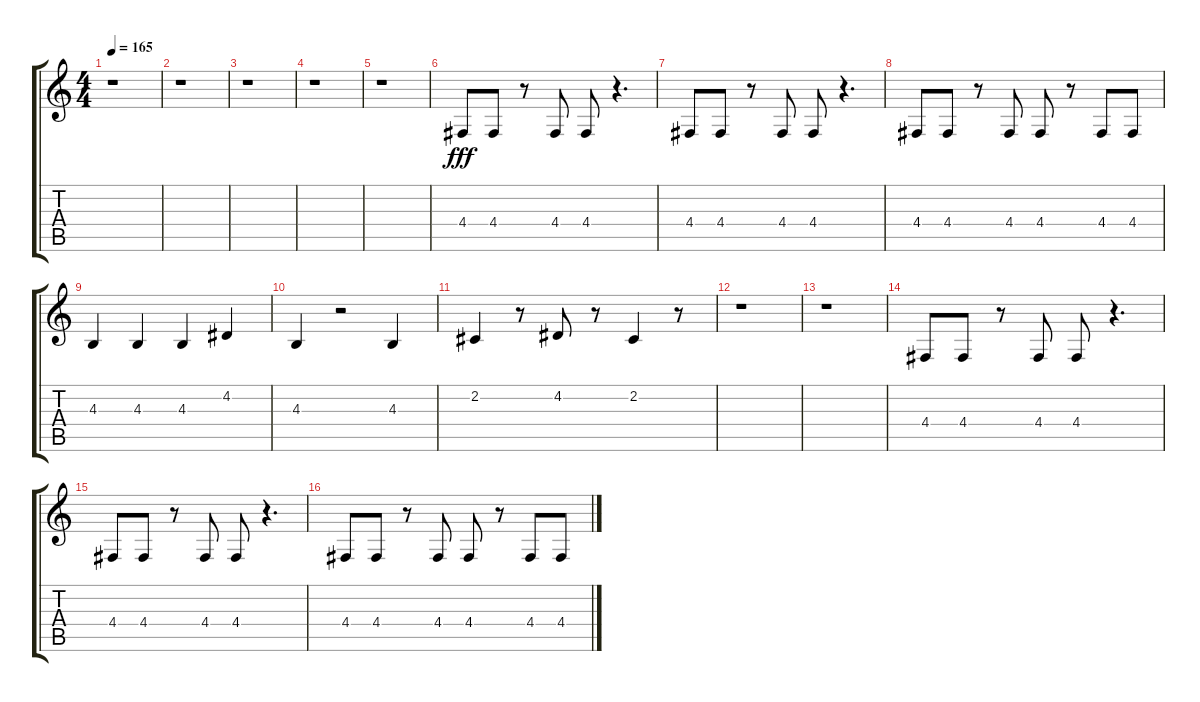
\track "" {instrument oboe}
\staff {score tabs}
\tuning (E4 B3 G3 D3 A2 E2) {hide}
\ts (4 4)
\tempo 165
\clef g2
\ks c
r.1{dy fff} |
r.1 |
r.1 |
r.1 |
r.1 |
4.4.8 4.4.8 r.8 4.4.8 4.4.8 r.4{d} |
4.4.8 4.4.8 r.8 4.4.8 4.4.8 r.4{d} |
4.4.8 4.4.8 r.8 4.4.8 4.4.8 r.8 4.4.8 4.4.8 |
4.3.4 4.3.4 4.3.4 4.2.4 |
4.3.4 r.2 4.3.4 |
2.2.4 r.8 4.2.8 r.8 2.2.4 r.8 |
r.1 |
r.1 |
4.4.8 4.4.8 r.8 4.4.8 4.4.8 r.4{d} |
4.4.8 4.4.8 r.8 4.4.8 4.4.8 r.4{d} |
4.4.8 4.4.8 r.8 4.4.8 4.4.8 r.8 4.4.8 4.4.8
